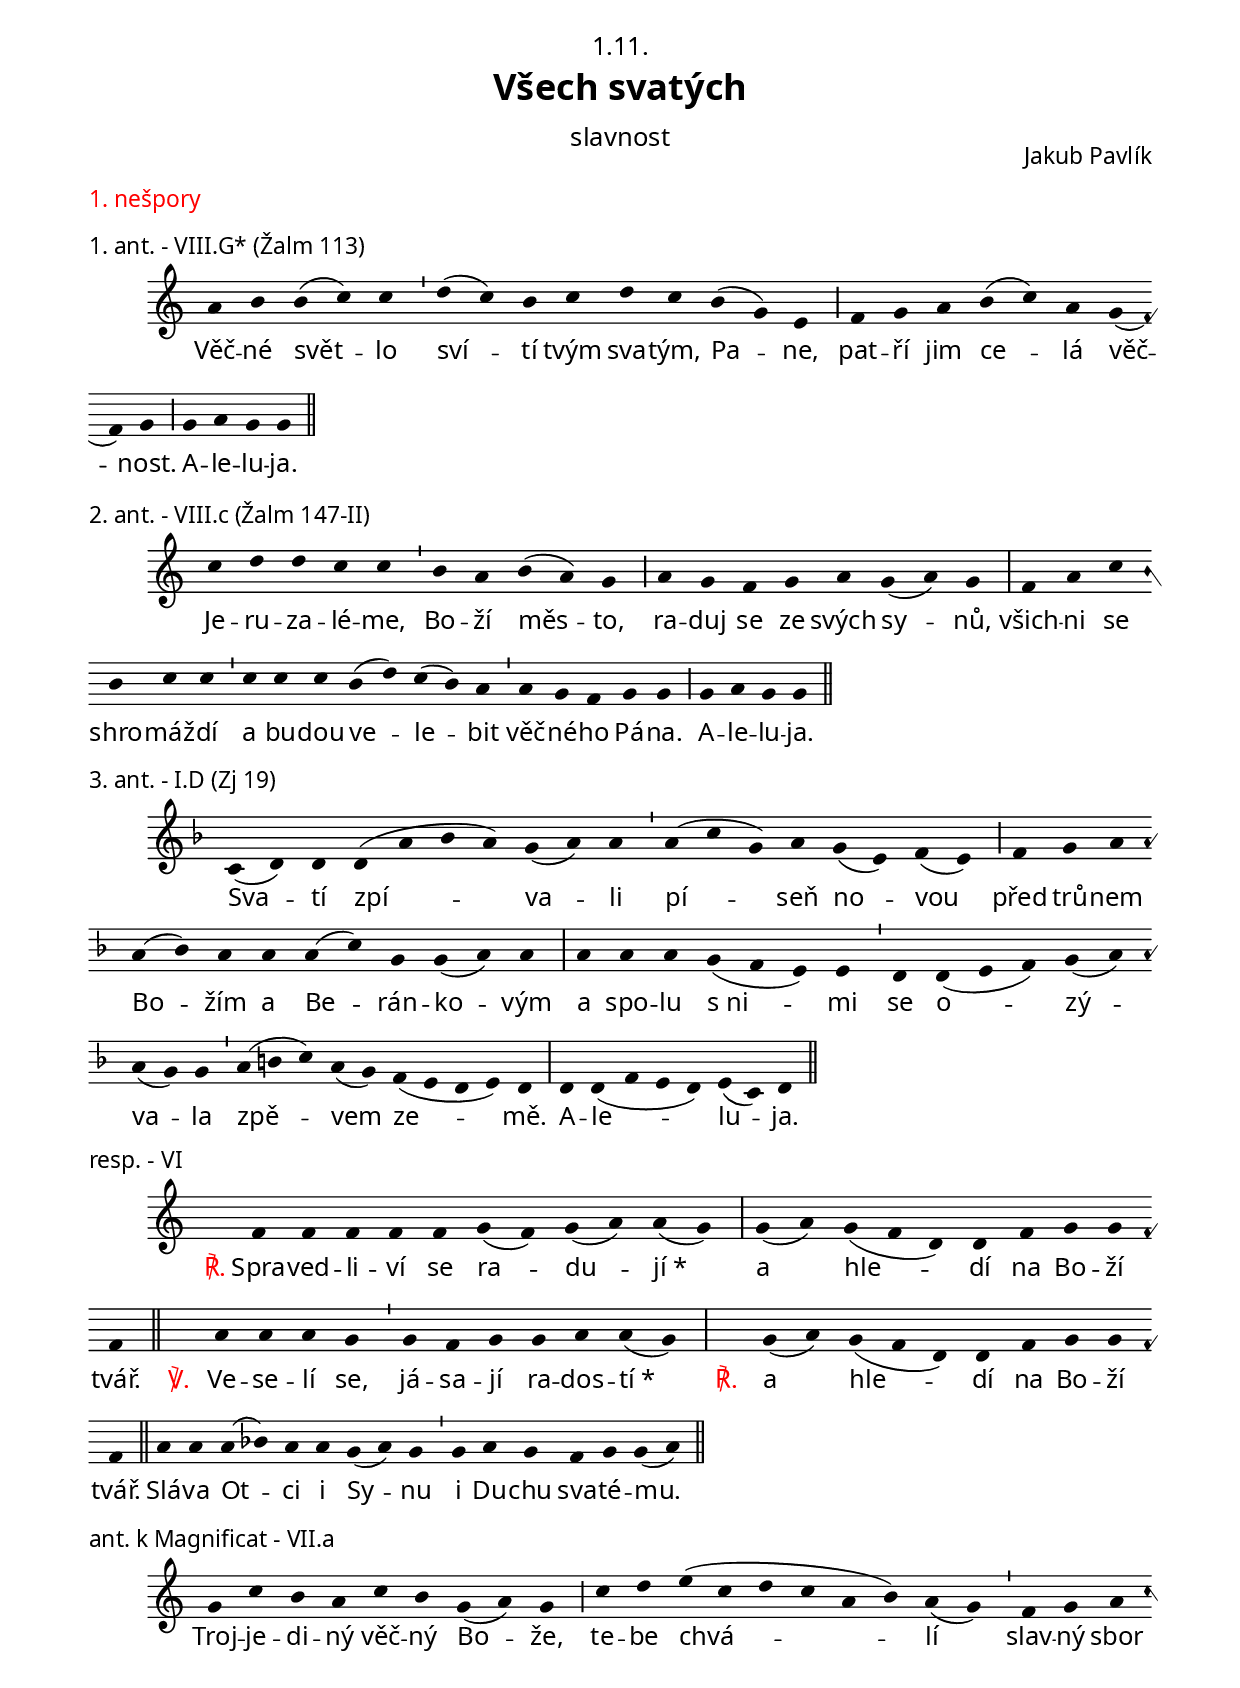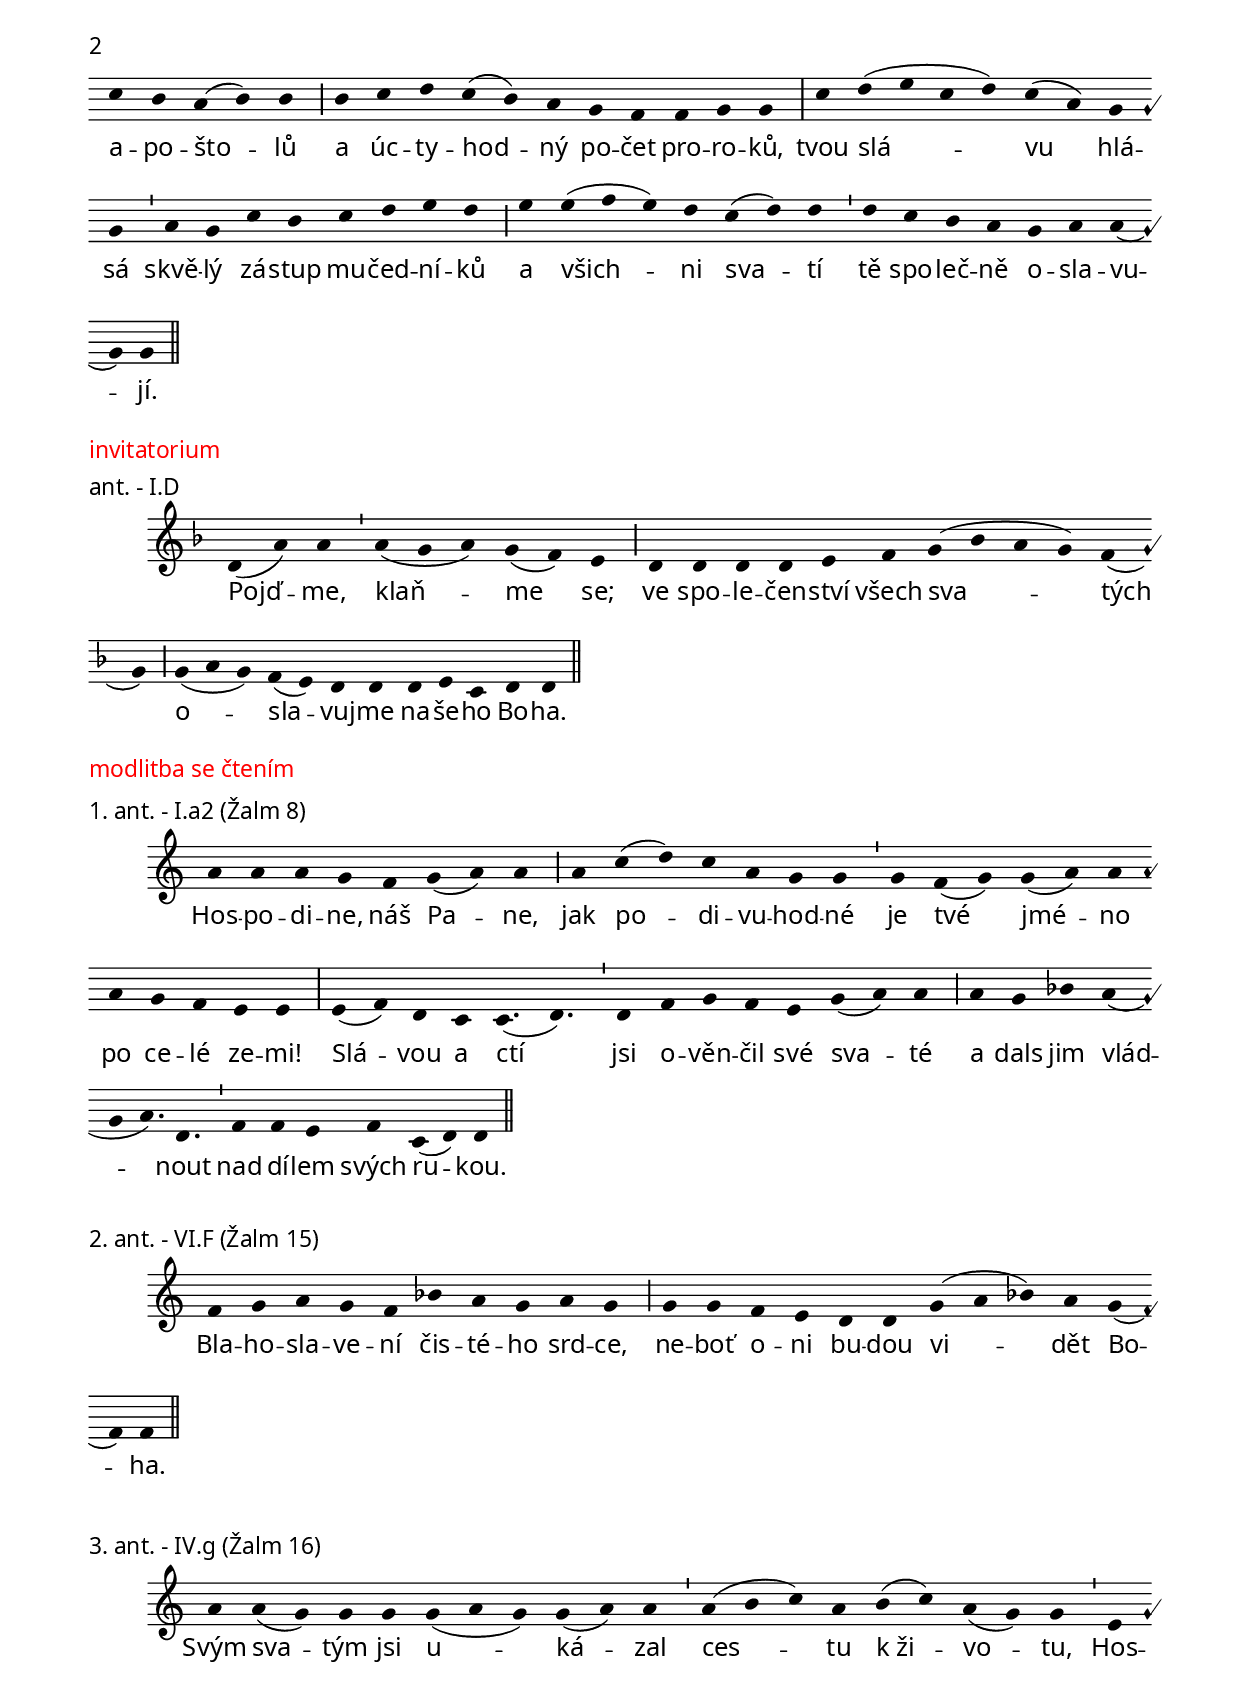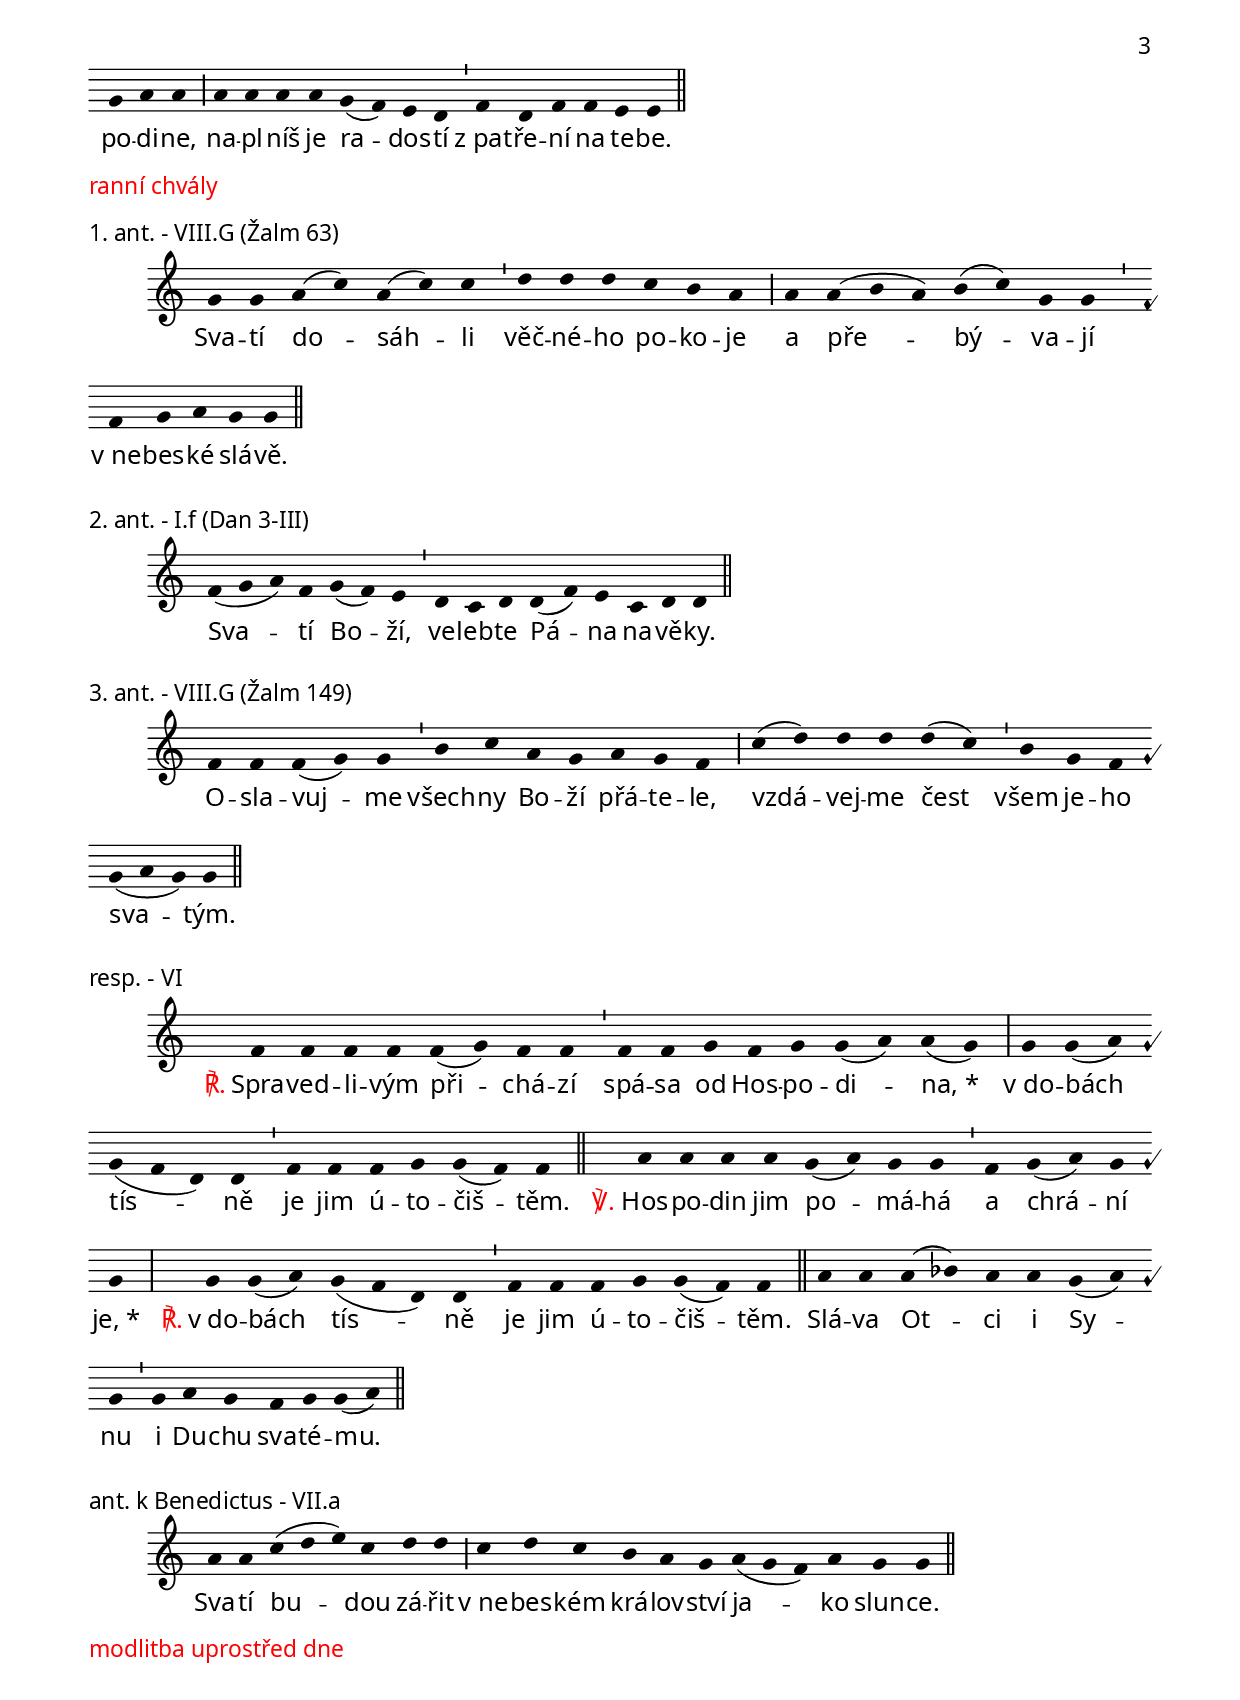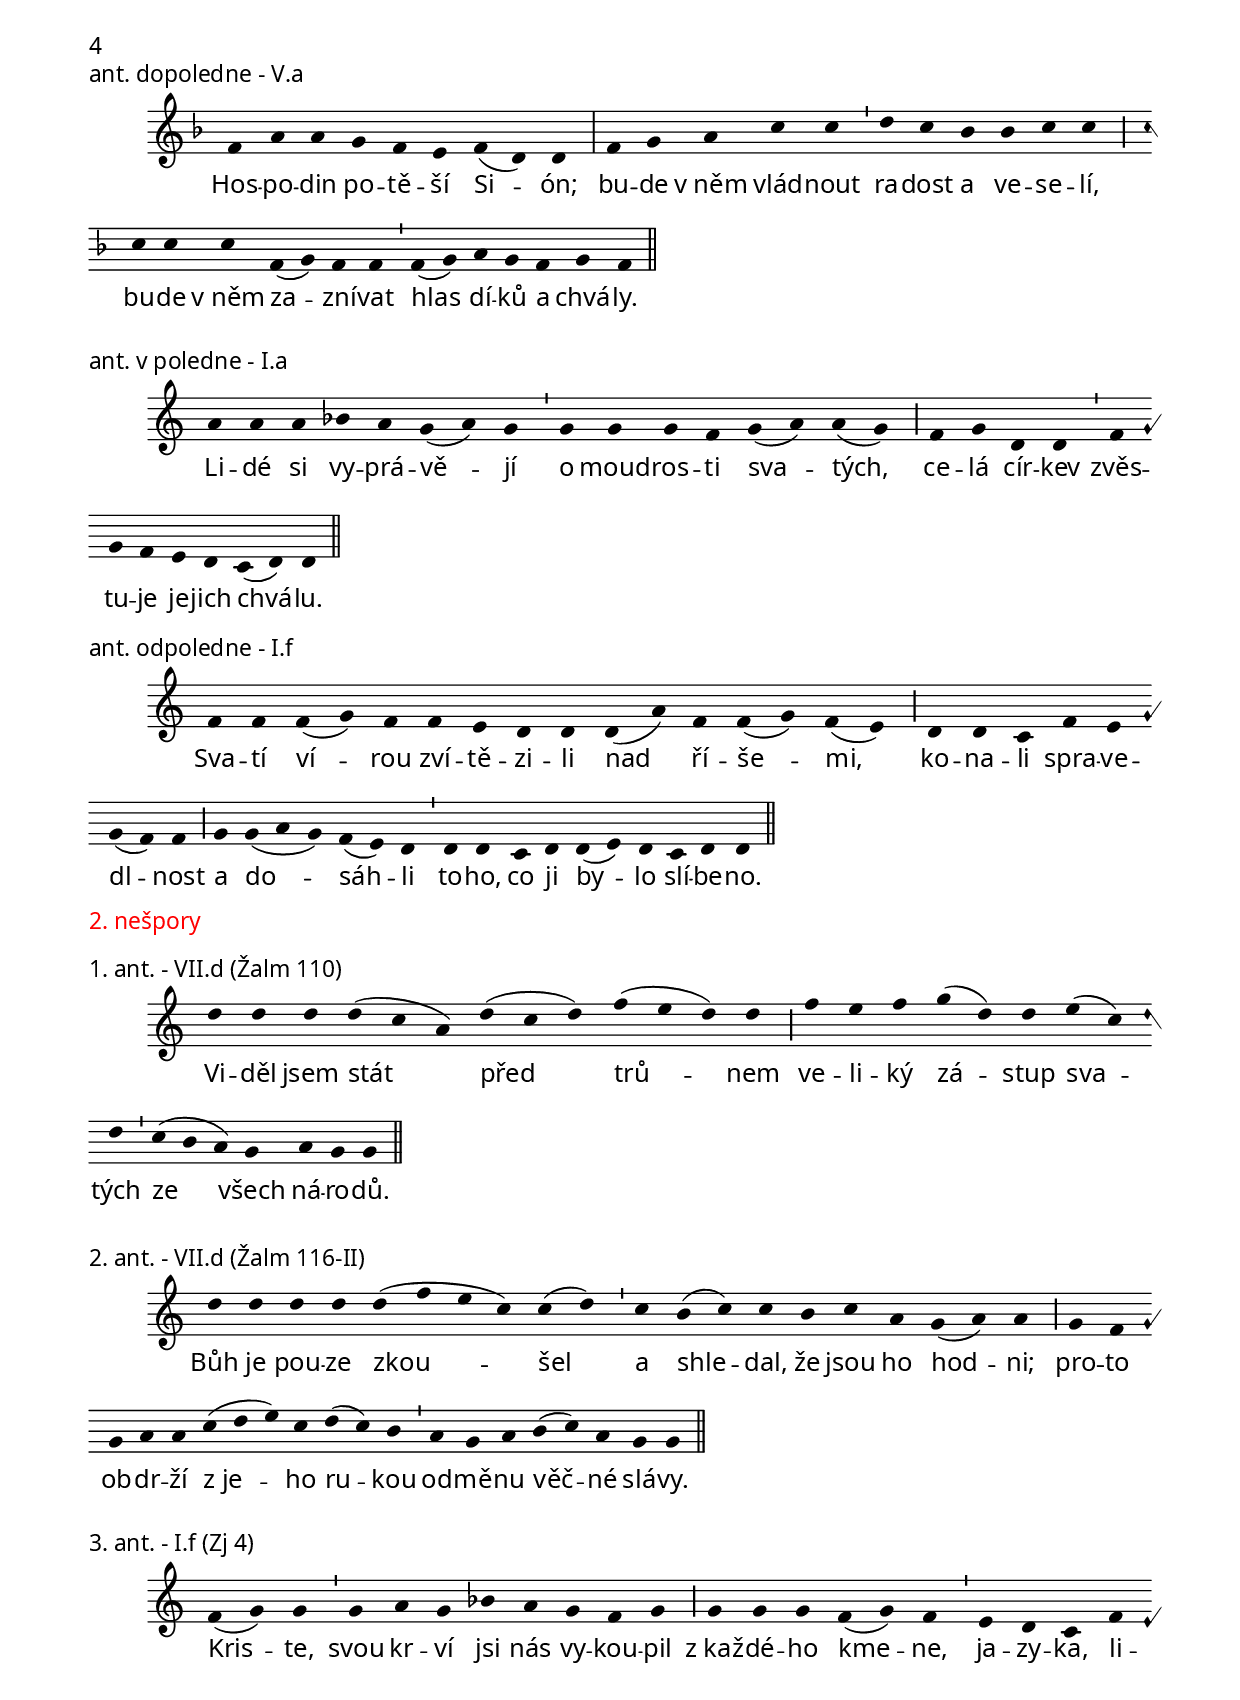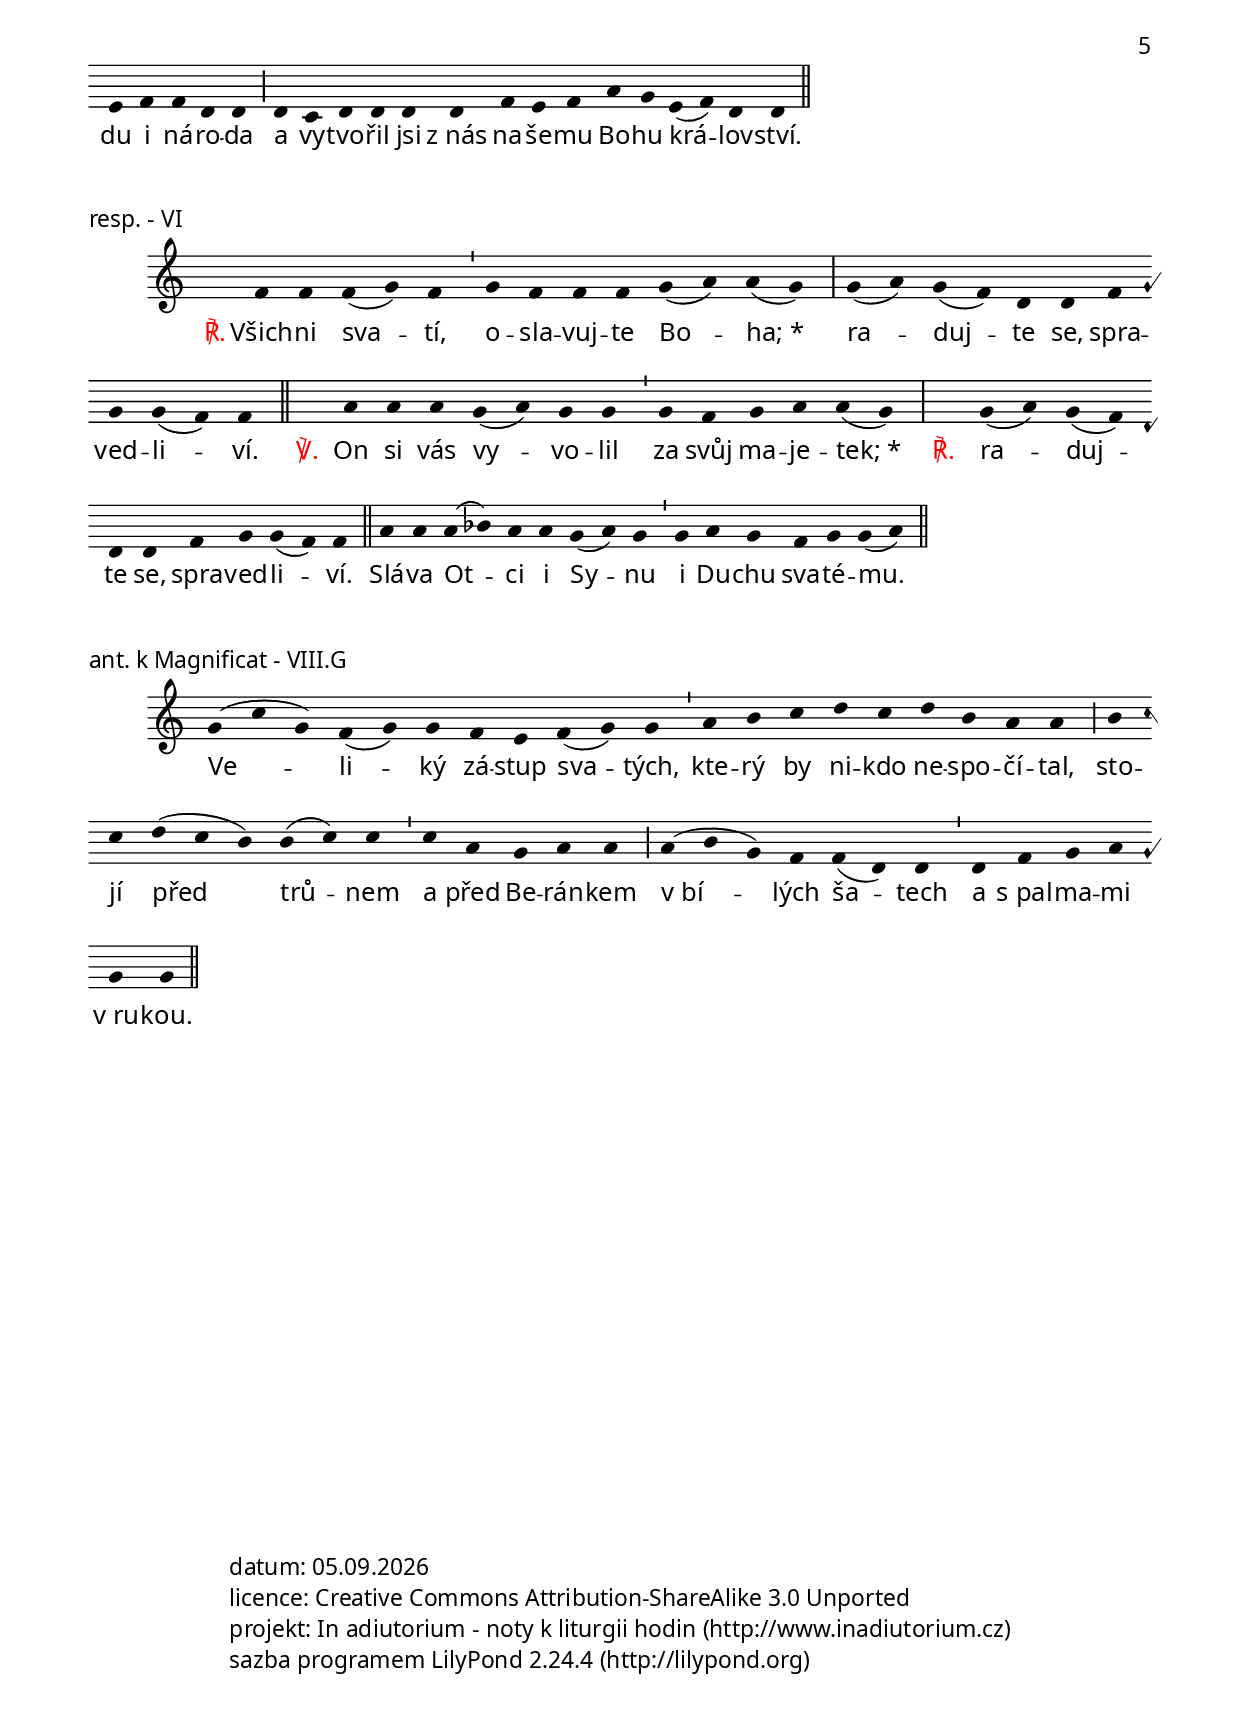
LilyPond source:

\version "2.16.0"

\include "../spolecne.ly"
\include "../dilyresponsorii.ly"

\header {
  title = \markup\titleSvatek
            "Všech svatých"
            slavnost
            1.11.
  composer = "Jakub Pavlík"
}

\markup {\nadpisHodinka {"1. nešpory"}}

\score {
  \relative c'' {
    \choralniRezim
    a4 b b( c) c \barMin d( c) b c d c b( g) e \barMaior
    f g a b( c) a g( f) g \barMaior
    g a g g \barFinalis
  }
  \addlyrics {
    Věč -- né svět -- lo sví -- tí tvým sva -- tým, Pa -- ne,
    pat -- ří jim ce -- lá věč -- nost.
    A -- le -- lu -- ja.
  }
  \header {
    quid = "1. ant."
    modus = "VIII"
    differentia = "G*" 
    psalmus = "Žalm 113"
    id = ""
    fons = "commune jednoho muč., 1. nešp., k Magnificat"
    fial = "fial://commune/commune_jedenmucednik.ly#1ne-amag-velik"
    piece = \markup {\sestavTitulek}
  }
}

\score {
  \relative c'' {
    \choralniRezim
    c4 d d c c \barMin b a b( a) g \barMaior
    a g f g a g( a) g \barMax
    f a c b c c \barMin
    c c c b( d) c( b) a \barMin a g f g g \barMaior
    g a g g \barFinalis
  }
  \addlyrics {
    Je -- ru -- za -- lé -- me, Bo -- ží měs -- to,
    ra -- duj se ze svých sy -- nů,
    všich -- ni se shro -- máž -- dí
    a bu -- dou ve -- le -- bit věč -- né -- ho Pá -- na.
    A -- le -- lu -- ja.
  }
  \header {
    quid = "2. ant."
    modus = "VIII"
    differentia = "c" 
    psalmus = "Žalm 147-II"
    id = ""
    fons = "2. část: žaltář, 4.t., pá, r.ch., 2.ant."
    fial = "fial://antifony/tyden4_6patek.ly#rch-ant2?cast"
    piece = \markup {\sestavTitulek}
  }
}

\score {
  \relative c' {
    \key f \major
    \choralniRezim
    c4( d) d d( a' bes a) g( a) a \barMin a( c g) a g( e) f( e) \barMaior
    f g a a( bes) a a a( c) g g( a) a \barMax
    a a a g( f e) e \barMin d d( e f) g( a) a( g) g \barMin a( b c) a( g) f( e d e) d \barMax
    
    d d( f e d) e( c) d \barFinalis
  }
  \addlyrics {
    Sva -- tí zpí -- va -- li pí -- seň no -- vou
    před trů -- nem Bo -- žím a Be -- rán -- ko -- vým
    a spo -- lu s_ni -- mi se o -- zý -- va -- la zpě -- vem ze -- mě.
    
    A -- le -- lu -- ja.
  }
  \header {
    quid = "3. ant."
    modus = "I"
    differentia = "D" 
    psalmus = "Zj 19"
    id = ""
    fial = "fial://commune/commune_svatymuz.ly#2ne-a3"
    piece = \markup {\sestavTitulek}
  }
}

\score {
  \relative c' {
    \choralniRezim
    
    % R
    \neviditelna f
    f4 f f f f g( f) g( a) a( g) \barMax
    g( a) g( f d) d f g g f \barFinalis
    % V
    \neviditelna a
    a4 a a g \barMin g f g g a a( g) \barMax
    % R
    \neviditelna a
    g( a) g( f d) d f g g f \barFinalis
    % Slava
    \respVIdoxologie \barFinalis
  }
  \addlyrics {
    \Response Spra -- ved -- li -- ví se ra -- du -- jí_*
    a hle -- dí na Bo -- ží tvář.
    \Verse Ve -- se -- lí se, já -- sa -- jí ra -- dos -- tí_*
    \Response a hle -- dí na Bo -- ží tvář.
    \textRespDoxologie
  }
  \header {
    quid = "resp."
    modus = "VI"
    id = ""
    piece = \markup {\sestavTitulekResp}
  }
}

\score {
  \relative c'' {
    \choralniRezim
    g4 c b a c b g( a) g \barMaior
    c d e( c d c a b) a( g) \barMin f g a c b a( b) b \barMaior
    b c d c( b) a g f f g g \barMax
    
    c d( e c d) c( a) g g \barMin a g c b c d e d \barMaior
    e e( f e) d c( d) d \barMin d c b a g a a( g) g \barFinalis
  }
  \addlyrics {
    Troj -- je -- di -- ný věč -- ný Bo -- že,
    te -- be chvá -- lí slav -- ný sbor a -- po -- što -- lů
    a úc -- ty -- hod -- ný po -- čet pro -- ro -- ků,
    
    tvou slá -- vu hlá -- sá skvě -- lý zá -- stup mu -- čed -- ní -- ků
    a všich -- ni sva -- tí tě spo -- leč -- ně o -- sla -- vu -- jí.
  }
  \header {
    quid = "ant. k Magnificat"
    modus = "VII"
    differentia = "a" 
    psalmus = ""
    id = ""
    piece = \markup {\sestavTitulekBezZalmu}
  }
}

\markup {\nadpisHodinka {"invitatorium"}}

\score {
  \relative c' {
    \key f \major
    \choralniRezim
    d4( a') a \barMin a( g a) g( f) e \barMaior
    d d d d e f g( bes a g) f( g) \barMaior
    g( a g) f( e) d d d e c d d \barFinalis
  }
  \addlyrics {
    Pojď -- me, klaň -- me se;
    ve spo -- le -- čen -- ství všech sva -- tých
    o -- sla -- vuj -- me na -- še -- ho Bo -- ha.
  }
  \header {
    quid = "ant."
    modus = "I"
    differentia = "D" 
    psalmus = ""
    id = ""
    notitia = "text není doslovně podle beviáře, ale zachovává smysl"
    piece = \markup {\sestavTitulekBezZalmu}
  }
}

\markup {\nadpisHodinka {"modlitba se čtením"}}

\score {
  \relative c'' {
    \choralniRezim
    a4 a a g f g( a) a \barMaior
    a c( d) c a g g \barMin g f( g) g( a) a a g f e e \barMax
    
    e( f) d c c4.( d) \barMin d4 f g f e g( a) a \barMaior
    a g bes a( g a4.) d, \barMin f4 f e f c( d) d \barFinalis
  }
  \addlyrics {
    Hos -- po -- di -- ne, náš Pa -- ne,
    jak po -- di -- vu -- hod -- né je tvé jmé -- no po ce -- lé ze -- mi!
    
    Slá -- vou a ctí jsi o -- věn -- čil své sva -- té
    a dals jim vlád -- nout nad dí -- lem svých ru -- kou.
  }
  \header {
    quid = "1. ant."
    modus = "I"
    differentia = "a2" 
    psalmus = "Žalm 8"
    fons = "sanktoral/0705cyrilametodej.ly#2ne-a2"
    id = ""
    piece = \markup {\sestavTitulek}
  }
}

\score {
  \relative c' {
    \choralniRezim
    f4 g a g f bes a g a g \barMaior
    g g f e d d g( a bes) a g( f) f \barFinalis
  }
  \addlyrics {
    Bla -- ho -- sla -- ve -- ní čis -- té -- ho srd -- ce,
    ne -- boť o -- ni bu -- dou vi -- dět Bo -- ha.
  }
  \header {
    quid = "2. ant." 
    modus = "VI"
    differentia = "F"
    psalmus = "Žalm 15"
    fons = "antifony/tyden1_2pondeli.ly#ne-ant2"
    id = ""
    piece = \markup {\sestavTitulek}
  }
}

\score {
  \relative c'' {
    \choralniRezim
    a4 a( g) g g g( a g) g( a) a \barMin
    a( b c) a b( c) a( g) g \barMin
    e g a a \barMaior
    a a a a g( f) e d \barMin f d f f e e \barFinalis
  }
  \addlyrics {
    Svým sva -- tým jsi u -- ká -- zal
    ces -- tu k_ži -- vo -- tu,
    Hos -- po -- di -- ne,
    na -- pl -- níš je ra -- dos -- tí
    z_pat -- ře -- ní na te -- be.
  }
  \header {
    quid = "3. ant."
    modus = "IV"
    differentia = "g" 
    psalmus = "Žalm 16"
    id = ""
    piece = \markup {\sestavTitulek}
  }
}

\markup {\nadpisHodinka {"ranní chvály"}}

\score {
  \relative c'' {
    \choralniRezim
    g4 g a( c) a( c) c \barMin d d d c b a \barMaior
    a a( b a) b( c) g g \barMin  f g a g g \barFinalis
  }
  \addlyrics {
    Sva -- tí do -- sáh -- li věč -- né -- ho po -- ko -- je
    a pře -- bý -- va -- jí v_ne -- bes -- ké slá -- vě.
  }
  \header {
    quid = "1. ant."
    modus = "VIII"
    differentia = "G" 
    psalmus = "Žalm 63"
    id = ""
    fons = "commune jeden muč., 2. nešp., k Magnificat"
    fial = "fial://commune/commune_jedenmucednik.ly#2ne-amag"
    piece = \markup {\sestavTitulek}
  }
}

\score {
  \relative c' {
    \choralniRezim
    f4( g a) f g( f) e \barMin
    d c d d( f) e c d d \barFinalis
  }
  \addlyrics {
    Sva -- tí Bo -- ží,
    ve -- leb -- te Pá -- na na -- vě -- ky.
  }
  \header {
    quid = "2. ant."
    modus = "I"
    differentia = "f" 
    psalmus = "Dan 3-III"
    id = ""
    piece = \markup {\sestavTitulek}
  }
}

\score {
  \relative c' {
    \choralniRezim
    f4 f f( g) g \barMin b c a g a g f \barMaior
    c'( d) d d d( c) \barMin b g f g( a g) g \barFinalis
  }
  \addlyrics {
    O -- sla -- vuj -- me všech -- ny Bo -- ží přá -- te -- le,
    vzdá -- vej -- me čest všem je -- ho sva -- tým.
  }
  \header {
    quid = "3. ant."
    modus = "VIII"
    differentia = "G" 
    psalmus = "Žalm 149"
    id = ""
    piece = \markup {\sestavTitulek}
  }
}

\score {
  \relative c' {
    \choralniRezim
    
    % R
    \neviditelna f
    f4 f f f f( g) f f \barMin f f g f g g( a) a( g) \barMax
    g g( a) g( f d) d \barMin f f f g g( f) f \barFinalis
    % V
    \neviditelna a
    a4 a a a g( a) g g \barMin f g( a) g g \barMax
    % R
    \neviditelna a
    g g( a) g( f d) d \barMin f f f g g( f) f \barFinalis
    % Slava
    \respVIdoxologie \barFinalis
  }
  \addlyrics {
    \Response Spra -- ved -- li -- vým při -- chá -- zí spá -- sa od Hos -- po -- di -- na,_*
    v_do -- bách tís -- ně je jim ú -- to -- čiš -- těm.
    \Verse Hos -- po -- din jim po -- má -- há a chrá -- ní je,_*
    \Response v_do -- bách tís -- ně je jim ú -- to -- čiš -- těm.
    \textRespDoxologie
  }
  \header {
    quid = "resp."
    modus = "VI"
    id = ""
    fons = "commune více muč., 2. nešp."
    fial = "fial://commune/commune_vicemucedniku.ly#2ne-resp"
    piece = \markup {\sestavTitulekResp}
  }
}

\score {
  \relative c'' {
    \choralniRezim
    a4 a c( d e) c d d \barMaior
    c d c b a g a( g f) a g g \barFinalis
  }
  \addlyrics {
    Sva -- tí bu -- dou zá -- řit 
    v_ne -- bes -- kém krá -- lov -- ství ja -- ko slun -- ce.
  }
  \header {
    quid = "ant. k Benedictus"
    modus = "VII"
    differentia = "a" 
    psalmus = ""
    id = ""
    piece = \markup {\sestavTitulekBezZalmu}
  }
}

\markup {\nadpisHodinka {"modlitba uprostřed dne"}}

\score {
  \relative c' {
    \choralniRezim
    \key f \major
    f4 a a g f e f( d) d \barMax
    f g a c c \barMin d c bes bes c c \barMaior
    c c c f,( g) f f \barMin f( g) a g f g f \barFinalis
  }
  \addlyrics {
    Hos -- po -- din po -- tě -- ší Si -- ón;
    bu -- de v_něm vlád -- nout ra -- dost a ve -- se -- lí,
    bu -- de v_něm za -- zní -- vat hlas dí -- ků a chvá -- ly.
  }
  \header {
    quid = "ant. dopoledne"
    modus = "V"
    differentia = "a" 
    psalmus = ""
    id = ""
    piece = \markup {\sestavTitulekBezZalmu}
  }
}

\score {
  \relative c'' {
    \choralniRezim
    a4 a a bes a g( a) g \barMin g g g f g( a) a( g) \barMaior
    f g d d \barMin f g f e d c( d) d \barFinalis
  }
  \addlyrics {
    Li -- dé si vy -- prá -- vě -- jí o moud -- ros -- ti sva -- tých,
    ce -- lá cír -- kev zvěs -- tu -- je je -- jich chvá -- lu.
  }
  \header {
    quid = "ant. v poledne"
    modus = "I"
    differentia = "a" 
    psalmus = ""
    id = ""
    piece = \markup {\sestavTitulekBezZalmu}
  }
}

\score {
  \relative c' {
    \choralniRezim
    f4 f f( g) f f e d d d( a') f f( g) f( e) \barMaior
    d d c f e g( f) f \barMaior
    g g( a g) f( e) d \barMin d d c d d( e) d c d d \barFinalis
  }
  \addlyrics {
    Sva -- tí ví -- rou zví -- tě -- zi -- li nad ří -- še -- mi,
    ko -- na -- li spra -- ve -- dl -- nost
    a do -- sáh -- li to -- ho, co ji by -- lo slí -- be -- no.
  }
  \header {
    quid = "ant. odpoledne"
    modus = "I"
    differentia = "f" 
    psalmus = ""
    id = ""
    piece = \markup {\sestavTitulekBezZalmu}
  }
}

\markup {\nadpisHodinka {"2. nešpory"}}

\score {
  \relative c'' {
    \choralniRezim
    d4 d d d( c a) d( c d) f( e d) d \barMaior
    f e f g( d) d e( c) d \barMin c( b a) g a g g  \barFinalis
  }
  \addlyrics {
    Vi -- děl jsem stát před trů -- nem
    ve -- li -- ký zá -- stup sva -- tých ze všech ná -- ro -- dů.
  }
  \header {
    quid = "1. ant."
    modus = "VII"
    differentia = "d" 
    psalmus = "Žalm 110"
    id = ""
    piece = \markup {\sestavTitulek}
  }
}

\score {
  \relative c'' {
    \choralniRezim
    d4 d d d d( f e c) c( d) \barMin
    c b( c) c b c a g( a) a \barMaior
    g f g a a c( d e) c d( c) b \barMin
    a g a b( c) a g g \barFinalis
  }
  \addlyrics {
    Bůh je pou -- ze zkou -- šel
    a shle -- dal, že jsou ho hod -- ni;
    pro -- to ob -- dr -- ží z_je -- ho ru -- kou 
    od -- mě -- nu věč -- né slá -- vy.
  }
  \header {
    quid = "2. ant."
    modus = "VII"
    differentia = "d" 
    psalmus = "Žalm 116-II"
    id = ""
    piece = \markup {\sestavTitulek}
  }
}

\score {
  \relative c' {
    \choralniRezim
    f4( g) g \barMin g a g bes a g f g \barMaior
    g g g f( g) f \barMin e d c f e f f d d \barMaior
    d c d d d d f e f a g e( f) d d \barFinalis
  }
  \addlyrics {
    Kris -- te, svou kr -- ví jsi nás vy -- kou -- pil
    z_kaž -- dé -- ho kme -- ne, ja -- zy -- ka, li -- du i ná -- ro -- da
    a vy -- tvo -- řil jsi z_nás na -- še -- mu Bo -- hu krá -- lov -- ství.
  }
  \header {
    quid = "3. ant."
    modus = "I"
    differentia = "f" 
    psalmus = "Zj 4"
    id = ""
    piece = \markup {\sestavTitulek}
  }
}

\score {
  \relative c' {
    \choralniRezim
    
    % R
    \neviditelna c
    f f f( g) f \barMin g f f f g( a) a( g) \barMax
    g( a) g( f) d d f g g( f) f \barFinalis
    % V
    \neviditelna a
    a a a g( a) g g \barMin g f g a a( g) \barMax
    % R
    \neviditelna a
    g( a) g( f) d d f g g( f) f \barFinalis
    % Slava
    \respVIdoxologie \barFinalis
  }
  \addlyrics {
    \Response Všich -- ni sva -- tí, o -- sla -- vuj -- te Bo -- ha;_*
    ra -- duj -- te se, spra -- ved -- li -- ví.
    \Verse On si vás vy -- vo -- lil za svůj ma -- je -- tek;_*    
    \Response ra -- duj -- te se, spra -- ved -- li -- ví.
    \textRespDoxologie
  }
  \header {
    quid = "resp."
    modus = "VI"
    id = ""
    piece = \markup {\sestavTitulekResp}
  }
}

\score {
  \relative c'' {
    \choralniRezim
    g4( c g) f( g) g f e f( g) g \barMin
    a b c d c d b a a \barMaior
    b c d( c b) b( c) c \barMin c a g a a \barMaior
    a( b g) f f( d) d \barMin d f g a g g \barFinalis
  }
  \addlyrics {
    Ve -- li -- ký zá -- stup sva -- tých,
    kte -- rý by ni -- kdo ne -- spo -- čí -- tal,
    sto -- jí před trů -- nem a před Be -- rán -- kem
    v_bí -- lých ša -- tech a s_pal -- ma -- mi v_ru -- kou.
  }
  \header {
    quid = "ant. k Magnificat"
    modus = "VIII"
    differentia = "G" 
    psalmus = ""
    id = ""
    piece = \markup {\sestavTitulekBezZalmu}
  }
}